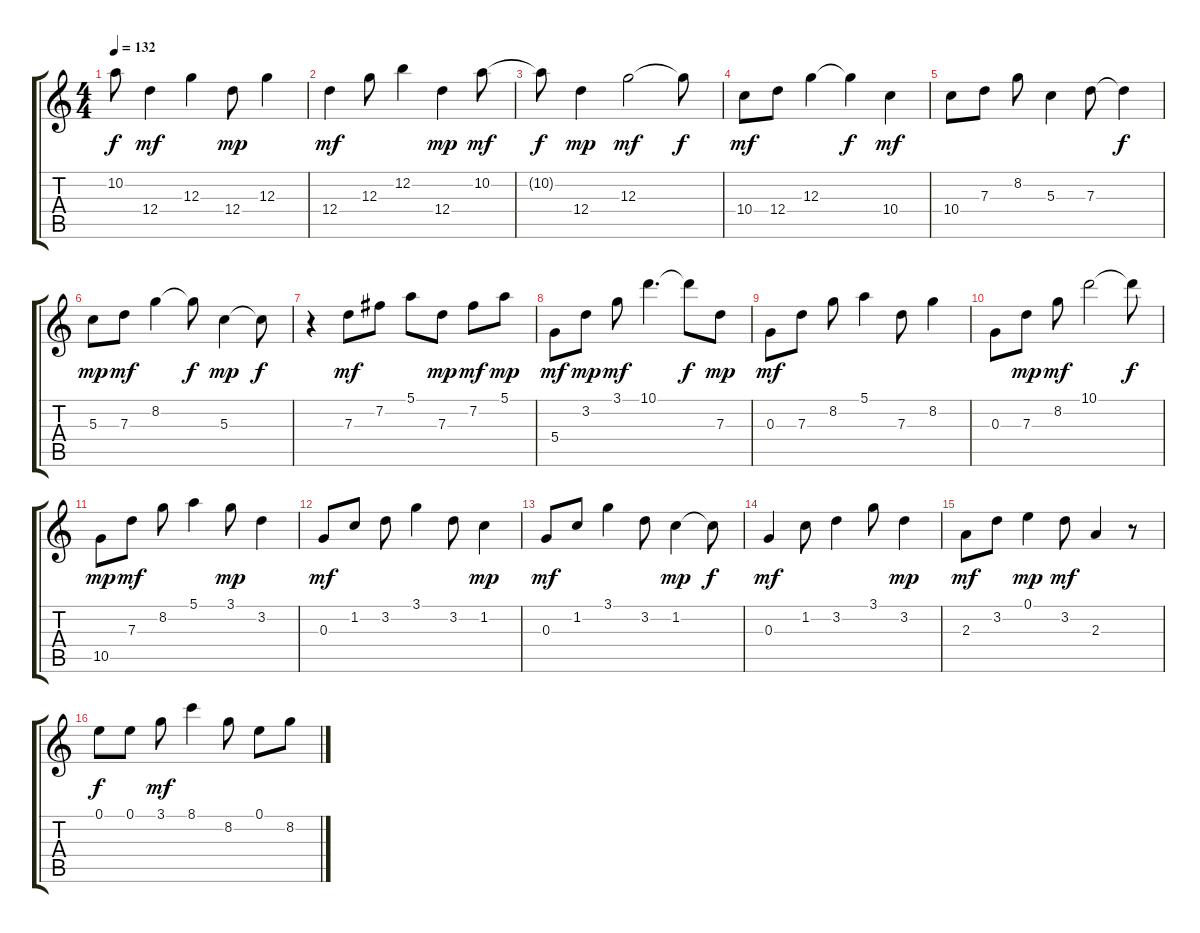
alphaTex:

\track "" {instrument electricguitarclean}
\staff {score tabs}
\tuning (E4 B3 G3 D3 A2 E2) {hide}
\ts (4 4)
\tempo 132
\clef g2
\ks c
10.2{t}.8{dy f} 12.4.4{dy mf} 12.3.4 12.4.8{dy mp} 12.3.4 |
12.4.4{dy mf} 12.3.8 12.2.4 12.4.4{dy mp} 10.2.8{dy mf} |
10.2{t}.8{dy f} 12.4.4{dy mp} 12.3.2{dy mf} 12.3{t}.8{dy f} |
10.4.8{dy mf} 12.4.8 12.3.4 12.3{t}.4{dy f} 10.4.4{dy mf} |
10.4.8 7.3.8 8.2.8 5.3.4 7.3.8 7.3{t}.4{dy f} |
5.3.8{dy mp} 7.3.8{dy mf} 8.2.4 8.2{t}.8{dy f} 5.3.4{dy mp} 5.3{t}.8{dy f} |
r.4 7.3.8{dy mf} 7.2.8 5.1.8 7.3.8{dy mp} 7.2.8{dy mf} 5.1.8{dy mp} |
5.4.8{dy mf} 3.2.8{dy mp} 3.1.8{dy mf} 10.1.4{d} 10.1{t}.8{dy f} 7.3.8{dy mp} |
0.3.8{dy mf} 7.3.8 8.2.8 5.1.4 7.3.8 8.2.4 |
0.3.8 7.3.8{dy mp} 8.2.8{dy mf} 10.1.2 10.1{t}.8{dy f} |
10.5.8{dy mp} 7.3.8{dy mf} 8.2.8 5.1.4 3.1.8{dy mp} 3.2.4 |
0.3.8{dy mf} 1.2.8 3.2.8 3.1.4 3.2.8 1.2.4{dy mp} |
0.3.8{dy mf} 1.2.8 3.1.4 3.2.8 1.2.4{dy mp} 1.2{t}.8{dy f} |
0.3.4{dy mf} 1.2.8 3.2.4 3.1.8 3.2.4{dy mp} |
2.3.8{dy mf} 3.2.8 0.1.4{dy mp} 3.2.8{dy mf} 2.3.4 r.8 |
0.1.8{dy f} 0.1.8 3.1.8{dy mf} 8.1.4 8.2.8 0.1.8 8.2.8
